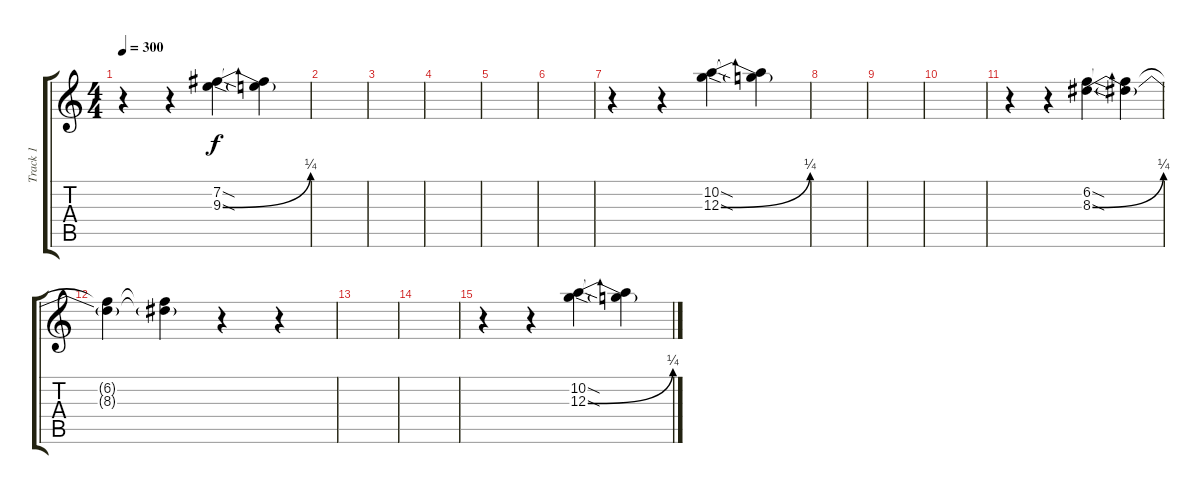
\track ("Track 1" "Track 1") {instrument overdrivenguitar}
\staff {score tabs}
\tuning (E4 B3 G3 D3 A2 E2) {hide}
\ts (4 4)
\tempo 300
\clef g2
\ks c
r.4{dy f} r.4 (7.2{sod} 9.3{be (bend 0 0 60 1) sod}).4 (7.2{t} 9.3{t}).4 |
|
|
|
|
|
r.4 r.4 (10.2{sod} 12.3{be (bend 0 0 60 1) sod}).4 (10.2{t} 12.3{t}).4 |
|
|
|
r.4 r.4 (6.2{sod} 8.3{be (bend 0 0 60 1) sod}).4 (6.2{t} 8.3{t}).4 |
(6.2{t} 8.3{t}).4 (6.2{t} 8.3{t}).4 r.4 r.4 |
|
|
r.4 r.4 (10.2{sod} 12.3{be (bend 0 0 60 1) sod}).4 (10.2{t} 12.3{t}).4
